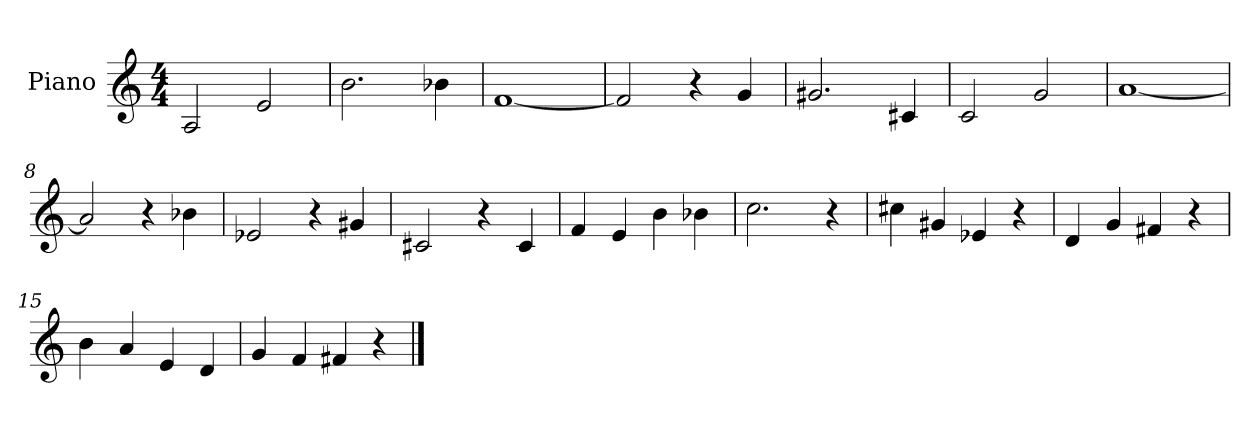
**kern
*part1
*staff1
*I"Piano
*I'Pno.
*clefG2
*k[]
*M4/4
*MM120
=1
2A/
2e/
=2
2.b\
4b-X\
=3
[1f
=4
2f/]
4r
4g/
=5
2.g#X/
4c#X/
=6
2c/
2g/
=7
[1a
=8
2a/]
4r
4b-X\
=9
2e-X/
4r
4g#X/
=10
2c#X/
4r
4c#/
=11
4f/
4e/
4b\
4b-X\
=12
2.cc\
4r
!!LO:LB:g=z
=13
4cc#X\
4g#X/
4e-X/
4r
=14
4d/
4g/
4f#X/
4r
=15
4b\
4a/
4e/
4d/
=16
4g/
4f/
4f#X/
4r
==
*-
